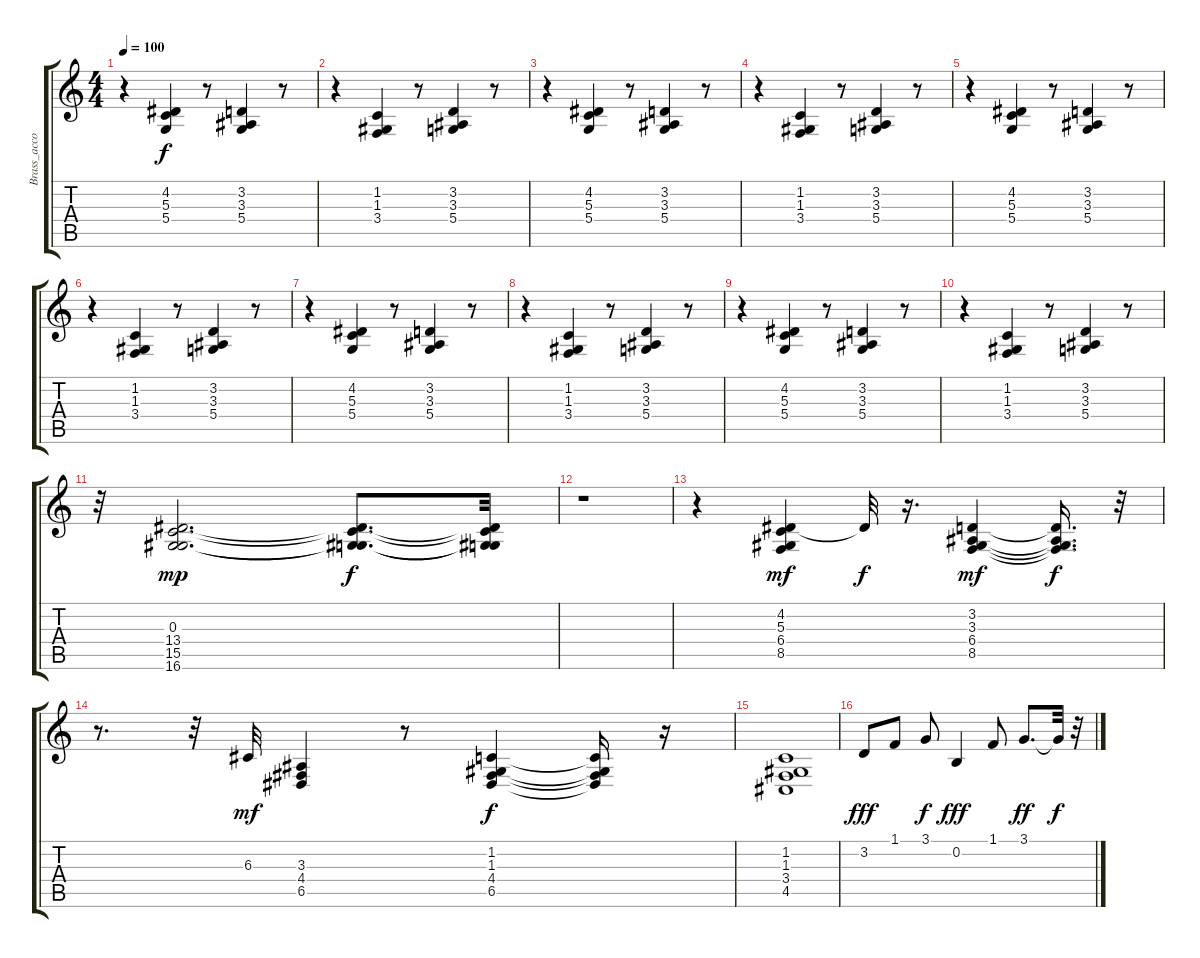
\track ("Brass_accord" "Brass_acco") {instrument lead8bassandlead}
\staff {score tabs}
\tuning (E4 B3 G3 D3 A2 E2) {hide}
\ts (4 4)
\tempo 100
\clef g2
\ks c
r.4{dy f} (4.2 5.3 5.4).4 r.8 (3.2 3.3 5.4).4 r.8 |
r.4 (1.2 1.3 3.4).4 r.8 (3.2 3.3 5.4).4 r.8 |
r.4 (4.2 5.3 5.4).4 r.8 (3.2 3.3 5.4).4 r.8 |
r.4 (1.2 1.3 3.4).4 r.8 (3.2 3.3 5.4).4 r.8 |
r.4 (4.2 5.3 5.4).4 r.8 (3.2 3.3 5.4).4 r.8 |
r.4 (1.2 1.3 3.4).4 r.8 (3.2 3.3 5.4).4 r.8 |
r.4 (4.2 5.3 5.4).4 r.8 (3.2 3.3 5.4).4 r.8 |
r.4 (1.2 1.3 3.4).4 r.8 (3.2 3.3 5.4).4 r.8 |
r.4 (4.2 5.3 5.4).4 r.8 (3.2 3.3 5.4).4 r.8 |
r.4 (1.2 1.3 3.4).4 r.8 (3.2 3.3 5.4).4 r.8 |
r.32 (0.3 13.4 15.5 16.6).2{d dy mp} (0.3{t} 13.4{t} 15.5{t} 16.6{t}).8{d dy f} (0.3{t} 13.4{t} 15.5{t} 16.6{t}).32 |
r.1 |
r.4 (4.2 5.3 6.4 8.5).4{dy mf} 4.2{t}.32{dy f} r.16{d} (3.2 3.3 6.4 8.5).4{dy mf} (3.2{t} 3.3{t} 6.4{t} 8.5{t}).16{d dy f} r.32 |
r.8{d} r.32 6.3.32{dy mf} (3.3 4.4 6.5).4 r.8 (1.2 1.3 4.4 6.5).4{dy f} (1.2{t} 1.3{t} 4.4{t} 6.5{t}).16 r.16 |
(1.2 1.3 3.4 4.5).1 |
3.2.8{dy fff} 1.1.8 3.1.8{dy f} 0.2.4{dy fff} 1.1.8 3.1.8{d dy ff} 3.1{t}.32{dy f} r.32
